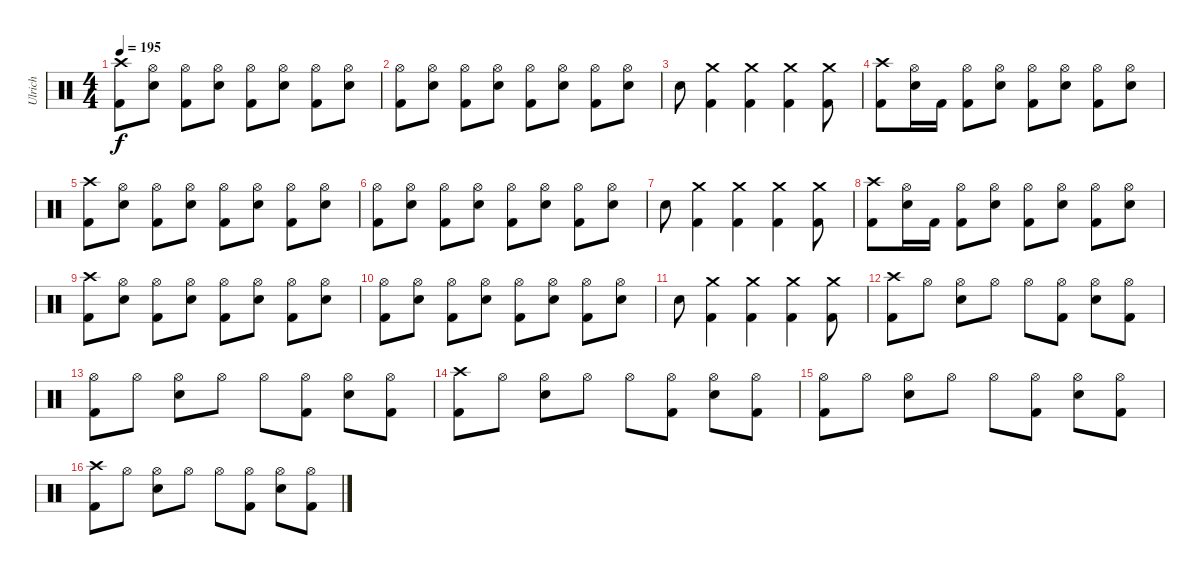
\track ("Ulrich" "Ulrich") {instrument percussion}
\staff {score}
\articulation defaults
\ts (4 4)
\tempo 195
\clef neutral
\ks c
("Crash high (hit)" "Kick (hit) 2").8{dy f} ("Hi-Hat (open)" "Snare (hit) 2").8 ("Hi-Hat (open)" "Kick (hit) 2").8 ("Hi-Hat (open)" "Snare (hit) 2").8 ("Hi-Hat (open)" "Kick (hit) 2").8 ("Hi-Hat (open)" "Snare (hit) 2").8 ("Hi-Hat (open)" "Kick (hit) 2").8 ("Hi-Hat (open)" "Snare (hit) 2").8 |
("Hi-Hat (open)" "Kick (hit) 2").8 ("Hi-Hat (open)" "Snare (hit) 2").8 ("Hi-Hat (open)" "Kick (hit) 2").8 ("Hi-Hat (open)" "Snare (hit) 2").8 ("Hi-Hat (open)" "Kick (hit) 2").8 ("Hi-Hat (open)" "Snare (hit) 2").8 ("Hi-Hat (open)" "Kick (hit) 2").8 ("Hi-Hat (open)" "Snare (hit) 2").8 |
"Snare (hit) 2".8 ("Crash medium (hit)" "Kick (hit) 2").4 ("Crash medium (hit)" "Kick (hit) 2").4 ("Crash medium (hit)" "Kick (hit) 2").4 ("Crash medium (hit)" "Kick (hit) 2").8 |
("Crash high (hit)" "Kick (hit) 2").8 ("Hi-Hat (open)" "Snare (hit) 2").16 "Kick (hit) 2".16 ("Hi-Hat (open)" "Kick (hit) 2").8 ("Hi-Hat (open)" "Snare (hit) 2").8 ("Hi-Hat (open)" "Kick (hit) 2").8 ("Hi-Hat (open)" "Snare (hit) 2").8 ("Hi-Hat (open)" "Kick (hit) 2").8 ("Hi-Hat (open)" "Snare (hit) 2").8 |
("Crash high (hit)" "Kick (hit) 2").8 ("Hi-Hat (open)" "Snare (hit) 2").8 ("Hi-Hat (open)" "Kick (hit) 2").8 ("Hi-Hat (open)" "Snare (hit) 2").8 ("Hi-Hat (open)" "Kick (hit) 2").8 ("Hi-Hat (open)" "Snare (hit) 2").8 ("Hi-Hat (open)" "Kick (hit) 2").8 ("Hi-Hat (open)" "Snare (hit) 2").8 |
("Hi-Hat (open)" "Kick (hit) 2").8 ("Hi-Hat (open)" "Snare (hit) 2").8 ("Hi-Hat (open)" "Kick (hit) 2").8 ("Hi-Hat (open)" "Snare (hit) 2").8 ("Hi-Hat (open)" "Kick (hit) 2").8 ("Hi-Hat (open)" "Snare (hit) 2").8 ("Hi-Hat (open)" "Kick (hit) 2").8 ("Hi-Hat (open)" "Snare (hit) 2").8 |
"Snare (hit) 2".8 ("Crash medium (hit)" "Kick (hit) 2").4 ("Crash medium (hit)" "Kick (hit) 2").4 ("Crash medium (hit)" "Kick (hit) 2").4 ("Crash medium (hit)" "Kick (hit) 2").8 |
("Crash high (hit)" "Kick (hit) 2").8 ("Hi-Hat (open)" "Snare (hit) 2").16 "Kick (hit) 2".16 ("Hi-Hat (open)" "Kick (hit) 2").8 ("Hi-Hat (open)" "Snare (hit) 2").8 ("Hi-Hat (open)" "Kick (hit) 2").8 ("Hi-Hat (open)" "Snare (hit) 2").8 ("Hi-Hat (open)" "Kick (hit) 2").8 ("Hi-Hat (open)" "Snare (hit) 2").8 |
("Crash high (hit)" "Kick (hit) 2").8 ("Hi-Hat (open)" "Snare (hit) 2").8 ("Hi-Hat (open)" "Kick (hit) 2").8 ("Hi-Hat (open)" "Snare (hit) 2").8 ("Hi-Hat (open)" "Kick (hit) 2").8 ("Hi-Hat (open)" "Snare (hit) 2").8 ("Hi-Hat (open)" "Kick (hit) 2").8 ("Hi-Hat (open)" "Snare (hit) 2").8 |
("Hi-Hat (open)" "Kick (hit) 2").8 ("Hi-Hat (open)" "Snare (hit) 2").8 ("Hi-Hat (open)" "Kick (hit) 2").8 ("Hi-Hat (open)" "Snare (hit) 2").8 ("Hi-Hat (open)" "Kick (hit) 2").8 ("Hi-Hat (open)" "Snare (hit) 2").8 ("Hi-Hat (open)" "Kick (hit) 2").8 ("Hi-Hat (open)" "Snare (hit) 2").8 |
"Snare (hit) 2".8 ("Crash medium (hit)" "Kick (hit) 2").4 ("Crash medium (hit)" "Kick (hit) 2").4 ("Crash medium (hit)" "Kick (hit) 2").4 ("Crash medium (hit)" "Kick (hit) 2").8 |
("Crash high (hit)" "Kick (hit) 2").8 "Hi-Hat (open)".8 ("Hi-Hat (open)" "Snare (hit) 2").8 "Hi-Hat (open)".8 "Hi-Hat (open)".8 ("Hi-Hat (open)" "Kick (hit) 2").8 ("Hi-Hat (open)" "Snare (hit) 2").8 ("Hi-Hat (open)" "Kick (hit) 2").8 |
("Hi-Hat (open)" "Kick (hit) 2").8 "Hi-Hat (open)".8 ("Hi-Hat (open)" "Snare (hit) 2").8 "Hi-Hat (open)".8 "Hi-Hat (open)".8 ("Hi-Hat (open)" "Kick (hit) 2").8 ("Hi-Hat (open)" "Snare (hit) 2").8 ("Hi-Hat (open)" "Kick (hit) 2").8 |
("Crash high (hit)" "Kick (hit) 2").8 "Hi-Hat (open)".8 ("Hi-Hat (open)" "Snare (hit) 2").8 "Hi-Hat (open)".8 "Hi-Hat (open)".8 ("Hi-Hat (open)" "Kick (hit) 2").8 ("Hi-Hat (open)" "Snare (hit) 2").8 ("Hi-Hat (open)" "Kick (hit) 2").8 |
("Hi-Hat (open)" "Kick (hit) 2").8 "Hi-Hat (open)".8 ("Hi-Hat (open)" "Snare (hit) 2").8 "Hi-Hat (open)".8 "Hi-Hat (open)".8 ("Hi-Hat (open)" "Kick (hit) 2").8 ("Hi-Hat (open)" "Snare (hit) 2").8 ("Hi-Hat (open)" "Kick (hit) 2").8 |
("Crash high (hit)" "Kick (hit) 2").8 "Hi-Hat (open)".8 ("Hi-Hat (open)" "Snare (hit) 2").8 "Hi-Hat (open)".8 "Hi-Hat (open)".8 ("Hi-Hat (open)" "Kick (hit) 2").8 ("Hi-Hat (open)" "Snare (hit) 2").8 ("Hi-Hat (open)" "Kick (hit) 2").8
